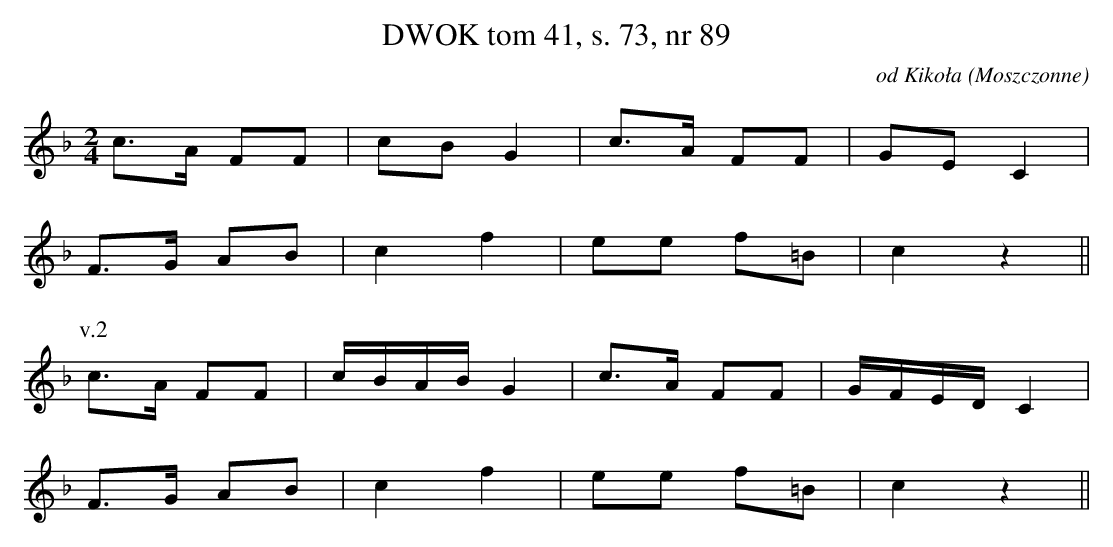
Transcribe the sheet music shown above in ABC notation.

X:1
T:DWOK tom 41, s. 73, nr 89
O:od Kikoła (Moszczonne)
L:1/16
M:2/4
K:F
c3A F2F2|c2B2 G4|c3A F2F2|G2E2 C4|
F3G A2B2|c4 f4|e2e2 f2=B2|c4 z4||
P:v.2
c3A F2F2|cBAB G4|c3A F2F2|GFED C4|
F3G A2B2|c4 f4|e2e2 f2=B2|c4 z4||
